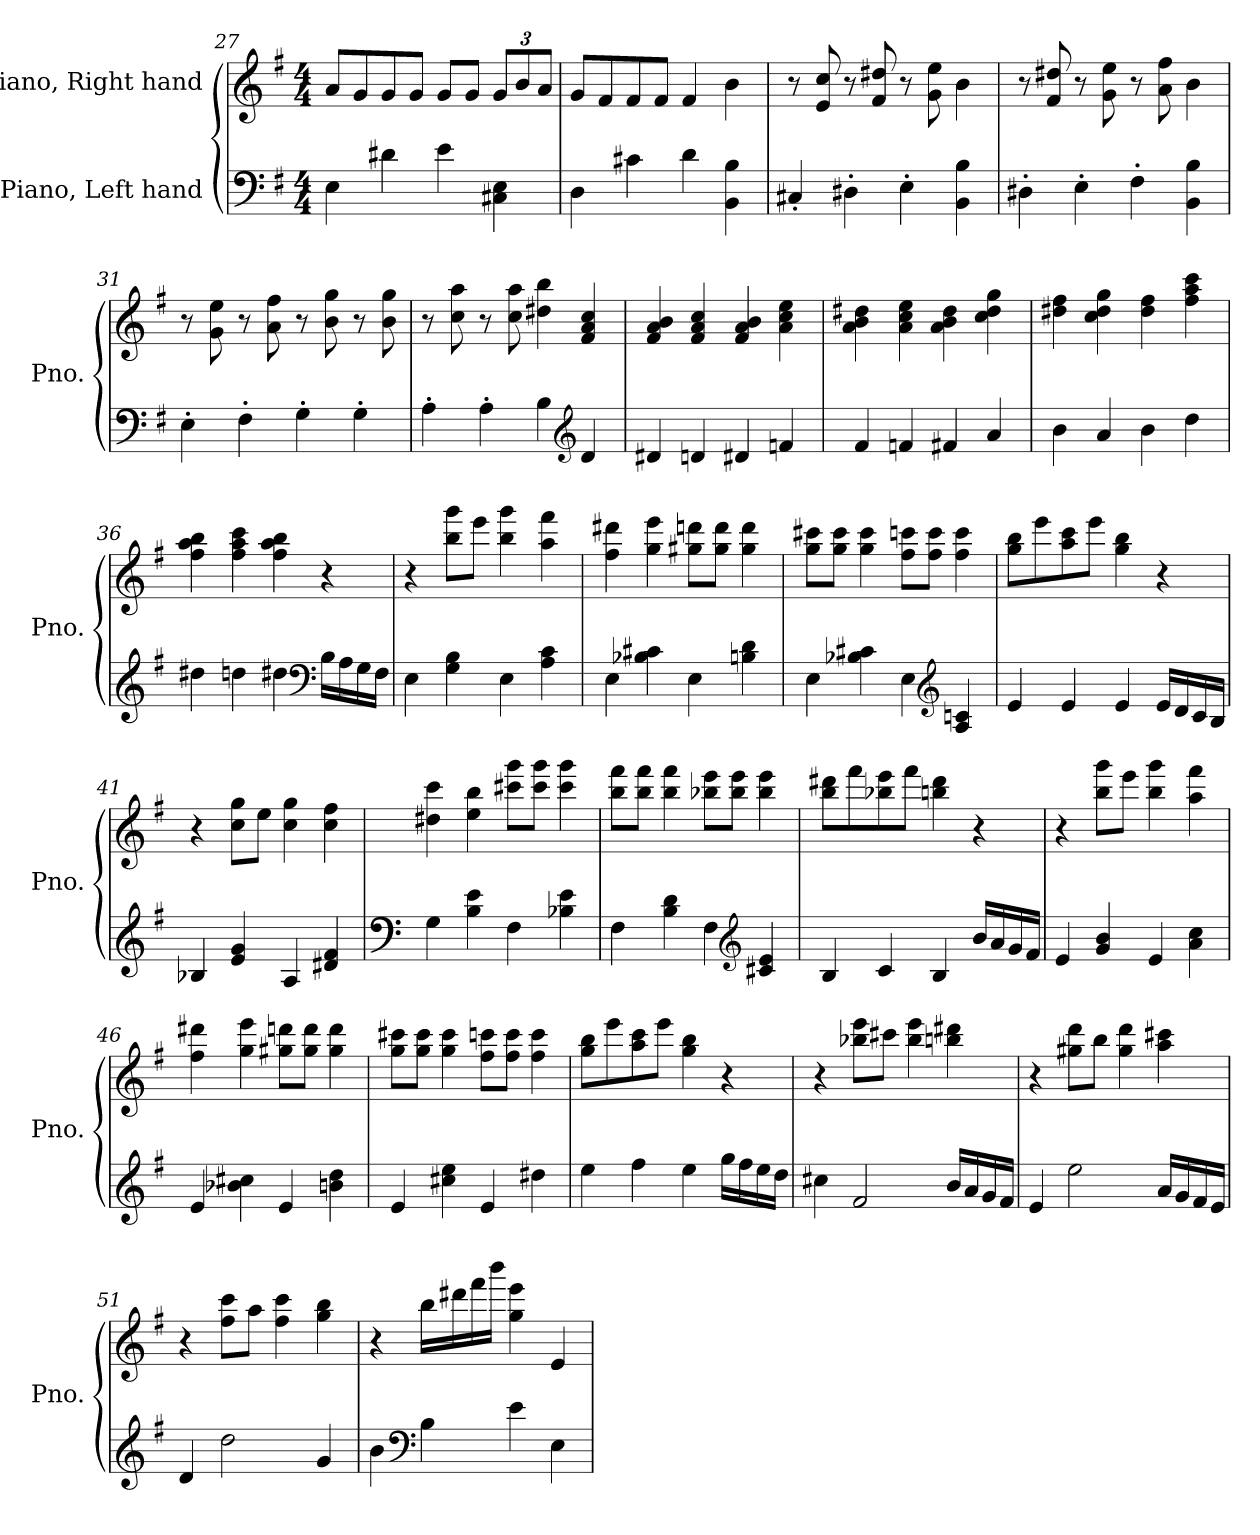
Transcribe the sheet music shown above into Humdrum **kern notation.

**kern	**kern
*part2	*part1
*staff2	*staff1
*I"Piano, Left hand	*I"Piano, Right hand
*I'Pno.	*I'Pno.
*clefF4	*clefG2
*k[f#]	*k[f#]
*M4/4	*M4/4
=27	=27
4E\	8a/L
.	8g/
4d#X\	8g/
.	8g/J
4e\	8g/L
.	8g/J
*	*Xbrackettup
4C#X\ 4E\	12g/L
.	12b/
.	12a/J
=28	=28
4D\	8g/L
.	8f#/
4c#X\	8f#/
.	8f#/J
4d\	4f#/
4BB\ 4B\	4b\
!!LO:LB:g=z
=29	=29
4C#X'/	8r
.	8e/ 8cc/
4D#X'\	8r
.	8f#/ 8dd#X/
4E'\	8r
.	8g\ 8ee\
4BB\ 4B\	4b\
=30	=30
4D#X'\	8r
.	8f#/ 8dd#X/
4E'\	8r
.	8g\ 8ee\
4F#'\	8r
.	8a\ 8ff#\
4BB\ 4B\	4b\
=31	=31
4E'\	8r
.	8g\ 8ee\
4F#'\	8r
.	8a\ 8ff#\
4G'\	8r
.	8b\ 8gg\
4G'\	8r
.	8b\ 8gg\
=32	=32
4A'\	8r
.	8cc\ 8aa\
4A'\	8r
.	8cc\ 8aa\
4B\	4dd#X\ 4bb\
*clefG2	*
4d/	4f#/ 4a/ 4cc/
=33	=33
4d#X/	4f#/ 4a/ 4b/
4dn/	4f#/ 4a/ 4cc/
4d#X/	4f#/ 4a/ 4b/
4fn/	4a\ 4cc\ 4ee\
!!LO:LB:g=z
=34	=34
4f#/	4a\ 4b\ 4dd#X\
4fn/	4a\ 4cc\ 4ee\
4f#X/	4a\ 4b\ 4dd#\
4a/	4cc\ 4dd#\ 4gg\
=35	=35
4b\	4dd#X\ 4ff#\
4a/	4cc\ 4dd#\ 4gg\
4b\	4dd#\ 4ff#\
4dd\	4ff#\ 4aa\ 4ccc\
=36	=36
4dd#X\	4ff#\ 4aa\ 4bb\
4ddn\	4ff#\ 4aa\ 4ccc\
4dd#X\	4ff#\ 4aa\ 4bb\
*clefF4	*
16B\LL	4r
16A\	.
16G\	.
16F#\JJ	.
=37	=37
4E\	4r
4G\ 4B\	8bb\ 8ggg\L
.	8eee\J
4E\	4bb\ 4ggg\
4A\ 4c\	4aa\ 4fff#\
=38	=38
4E\	4ff#\ 4ddd#X\
4B-X\ 4c#X\	4gg\ 4eee\
4E\	8gg#X\ 8dddn\L
.	8gg#\ 8ddd\J
4Bn\ 4d\	4gg#\ 4ddd\
!!LO:LB:g=z
=39	=39
4E\	8gg\ 8ccc#X\L
.	8gg\ 8ccc#\J
4B-X\ 4c#X\	4gg\ 4ccc#\
4E\	8ff#\ 8cccn\L
.	8ff#\ 8ccc\J
*clefG2	*
4A/ 4cn/	4ff#\ 4ccc\
=40	=40
4e/	8gg\ 8bb\L
.	8eee\
4e/	8aa\ 8ccc\
.	8eee\J
4e/	4gg\ 4bb\
16e/LL	4r
16d/	.
16c/	.
16B/JJ	.
=41	=41
4B-X/	4r
4e/ 4g/	8cc\ 8gg\L
.	8ee\J
4A/	4cc\ 4gg\
4d#X/ 4f#/	4cc\ 4ff#\
=42	=42
*clefF4	*
4G\	4dd#X\ 4ccc\
4B\ 4e\	4ee\ 4bb\
4F#\	8ccc#X\ 8ggg\L
.	8ccc#\ 8ggg\J
4B-X\ 4e\	4ccc#\ 4ggg\
!!LO:LB:g=z
=43	=43
4F#\	8bb\ 8fff#\L
.	8bb\ 8fff#\J
4B\ 4d\	4bb\ 4fff#\
4F#\	8bb-X\ 8eee\L
.	8bb-\ 8eee\J
*clefG2	*
4c#X/ 4e/	4bb-\ 4eee\
=44	=44
4B/	8bb\ 8ddd#X\L
.	8fff#\
4c/	8bb-X\ 8eee\
.	8fff#\J
4B/	4bbn\ 4ddd#\
16b/LL	4r
16a/	.
16g/	.
16f#/JJ	.
=45	=45
4e/	4r
4g/ 4b/	8bb\ 8ggg\L
.	8eee\J
4e/	4bb\ 4ggg\
4a\ 4cc\	4aa\ 4fff#\
=46	=46
4e/	4ff#\ 4ddd#X\
4b-X\ 4cc#X\	4gg\ 4eee\
4e/	8gg#X\ 8dddn\L
.	8gg#\ 8ddd\J
4bn\ 4dd\	4gg#\ 4ddd\
!!LO:LB:g=z
=47	=47
4e/	8gg\ 8ccc#X\L
.	8gg\ 8ccc#\J
4cc#X\ 4ee\	4gg\ 4ccc#\
4e/	8ff#\ 8cccn\L
.	8ff#\ 8ccc\J
4dd#X\	4ff#\ 4ccc\
=48	=48
4ee\	8gg\ 8bb\L
.	8eee\
4ff#\	8aa\ 8ccc\
.	8eee\J
4ee\	4gg\ 4bb\
16gg\LL	4r
16ff#\	.
16ee\	.
16dd\JJ	.
=49	=49
4cc#X\	4r
2f#/	8bb-X\ 8eee\L
.	8ccc#X\J
.	4bb-\ 4eee\
16b/LL	4bbn\ 4ddd#X\
16a/	.
16g/	.
16f#/JJ	.
!!LO:PB:g=z
=50	=50
4e/	4r
2ee\	8gg#X\ 8ddd\L
.	8bb\J
.	4gg#\ 4ddd\
16a/LL	4aa\ 4ccc#X\
16g/	.
16f#/	.
16e/JJ	.
=51	=51
4d/	4r
2dd\	8ff#\ 8ccc\L
.	8aa\J
.	4ff#\ 4ccc\
4g/	4gg\ 4bb\
=52	=52
4b\	4r
*clefF4	*
4B\	16bb\LL
.	16ddd#X\
.	16fff#\
.	16bbb\JJ
4e\	4gg\ 4eee\
4E\	4e/
=	=
*-	*-
